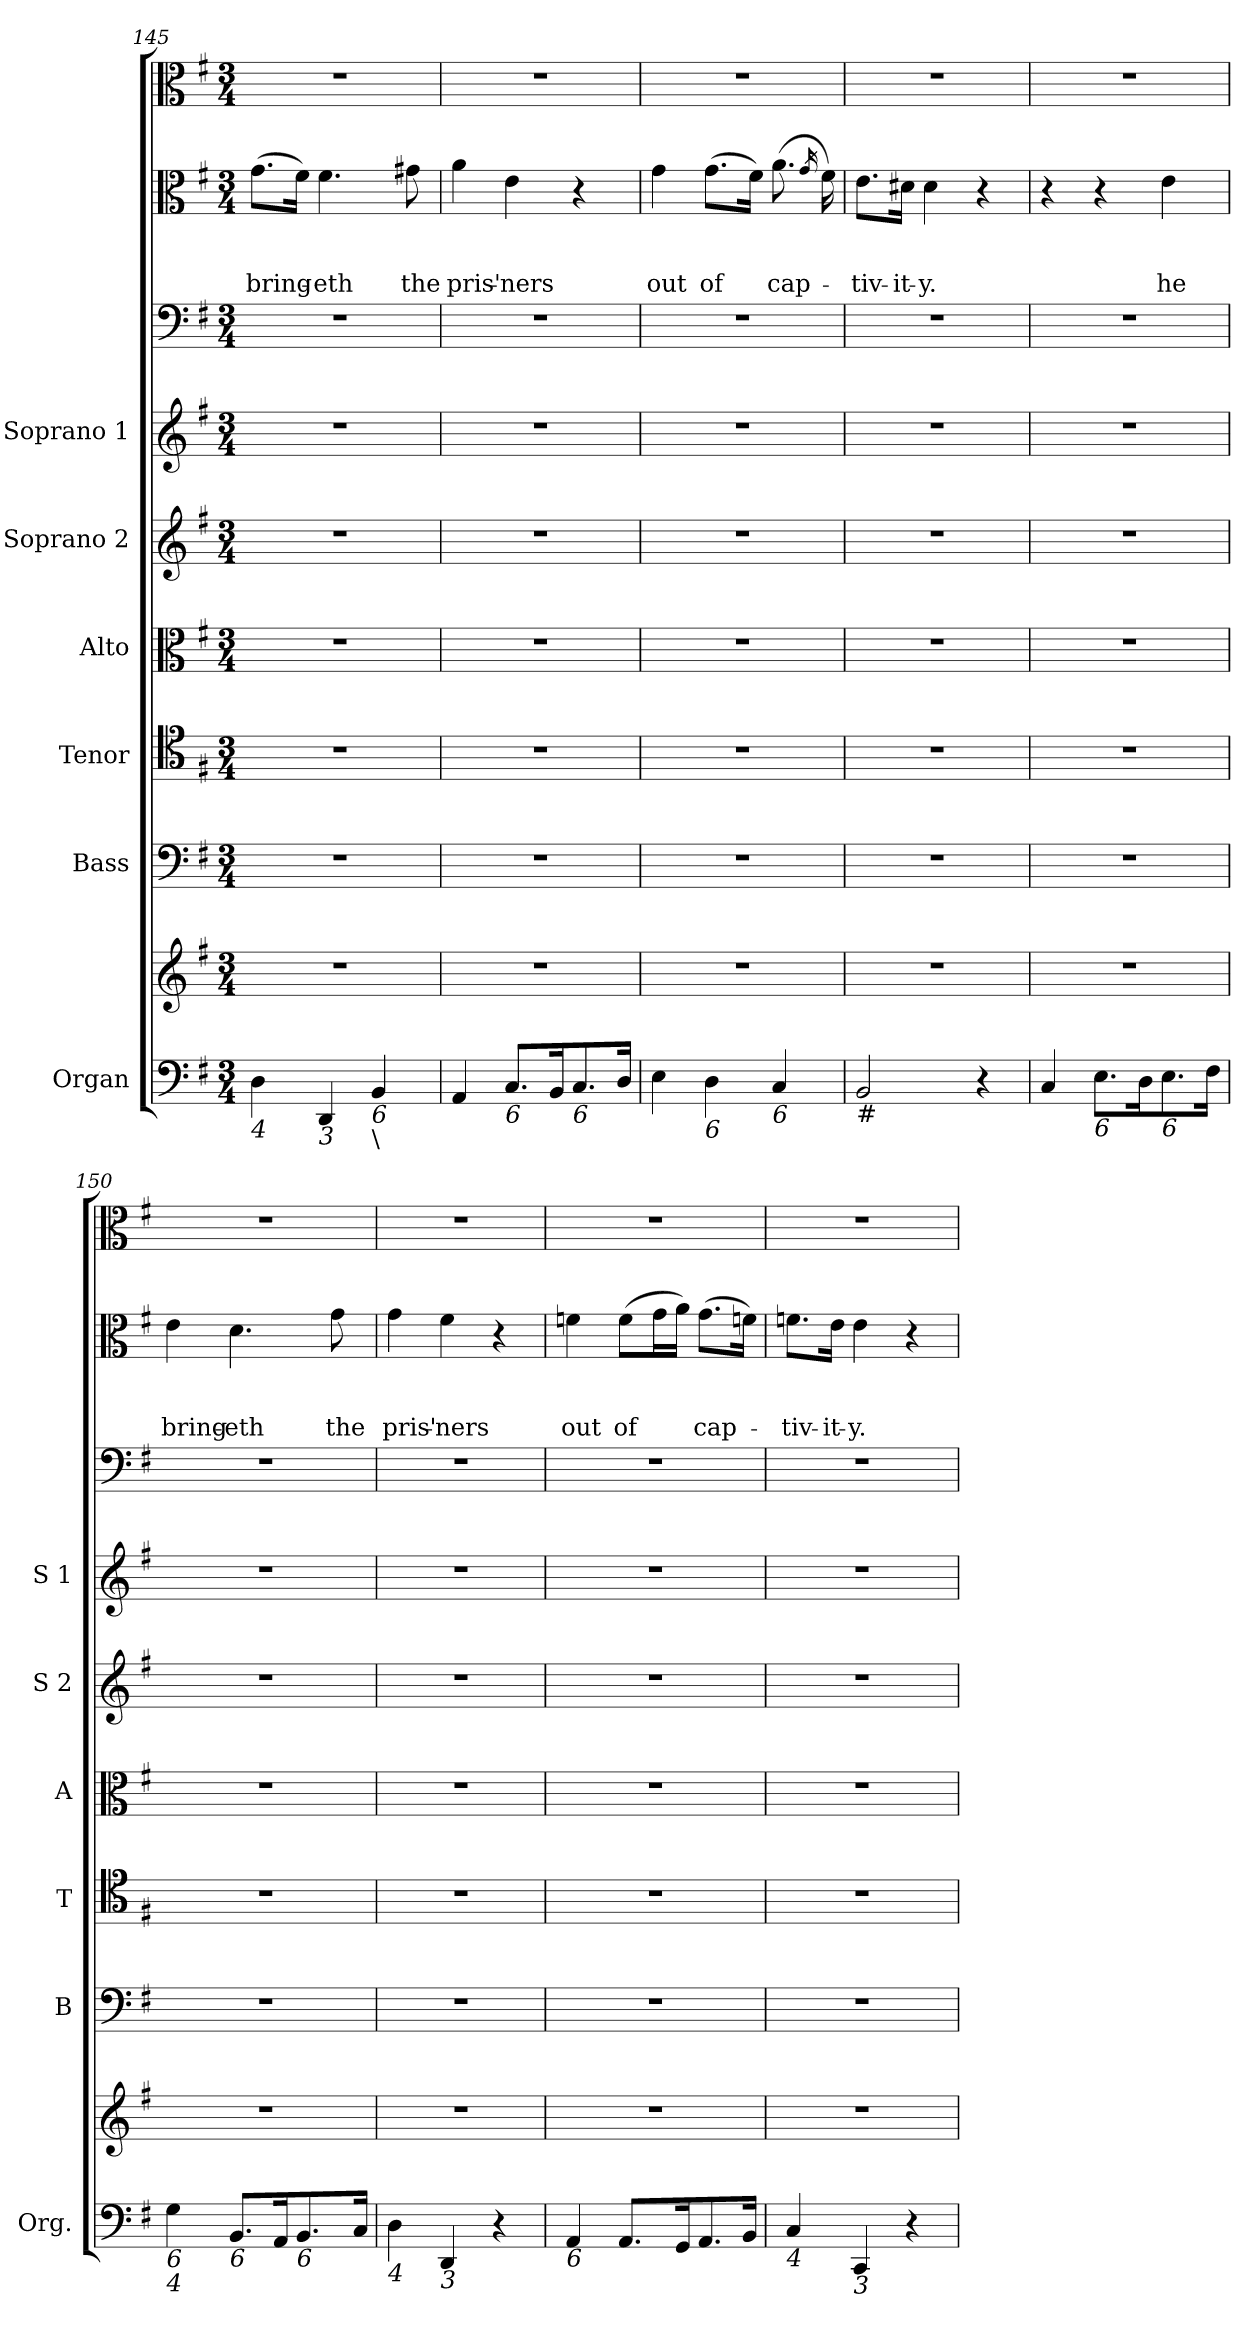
**kern	**kern	**kern	**kern	**kern	**kern	**kern	**kern	**kern	**text	**text	**text	**kern
*part9	*part9	*part8	*part7	*part6	*part5	*part4	*part3	*part2	*part2	*part2	*part2	*part1
*staff10	*staff9	*staff8	*staff7	*staff6	*staff5	*staff4	*staff3	*staff2	*staff2	*staff2	*staff2	*staff1
*I"Organ	*	*I"Bass	*I"Tenor	*I"Alto	*I"Soprano 2	*I"Soprano 1	*	*	*	*	*	*
*I'Org.	*	*I'B	*I'T	*I'A	*I'S 2	*I'S 1	*	*	*	*	*	*
*clefF4	*clefG2	*clefF4	*clefC4	*clefC3	*clefG2	*clefG2	*clefF4	*clefC3	*	*	*	*clefC3
*k[f#]	*k[f#]	*k[f#]	*k[f#]	*k[f#]	*k[f#]	*k[f#]	*k[f#]	*k[f#]	*	*	*	*k[f#]
*G:	*G:	*G:	*G:	*G:	*G:	*G:	*G:	*G:	*	*	*	*G:
*M3/4	*M3/4	*M3/4	*M3/4	*M3/4	*M3/4	*M3/4	*M3/4	*M3/4	*	*	*	*M3/4
=145	=145	=145	=145	=145	=145	=145	=145	=145	=145	=145	=145	=145
!LO:TX:b:i:t=4	!	!	!	!	!	!	!	!	!	!	!	!
!	!	!	!	!	!	!	!	!	!	!	!LO:LY:b	!
4D\	2.r	2.r	2.r	2.r	2.r	2.r	2.r	(>8.g\L	.	.	bring-	2.r
.	.	.	.	.	.	.	.	16f#\Jk)	.	.	.	.
!LO:TX:b:i:t=3	!	!	!	!	!	!	!	!	!	!	!	!
!	!	!	!	!	!	!	!	!	!	!	!LO:LY:b	!
4DD/	.	.	.	.	.	.	.	4.f#\	.	.	-eth	.
!LO:TX:b:i:t=6	!	!	!	!	!	!	!	!	!	!	!	!
!LO:TX:b:t=\	!	!	!	!	!	!	!	!	!	!	!	!
4BB/	.	.	.	.	.	.	.	.	.	.	.	.
!	!	!	!	!	!	!	!	!	!	!	!LO:LY:b	!
.	.	.	.	.	.	.	.	8g#X\	.	.	the	.
=146	=146	=146	=146	=146	=146	=146	=146	=146	=146	=146	=146	=146
!	!	!	!	!	!	!	!	!	!	!	!LO:LY:b	!
4AA/	2.r	2.r	2.r	2.r	2.r	2.r	2.r	4a\	.	.	pris'-	2.r
!LO:TX:b:i:t=6	!	!	!	!	!	!	!	!	!	!	!	!
!	!	!	!	!	!	!	!	!	!	!	!LO:LY:b	!
8.C/L	.	.	.	.	.	.	.	4e\	.	.	-ners	.
16BB/k	.	.	.	.	.	.	.	.	.	.	.	.
!LO:TX:b:i:t=6	!	!	!	!	!	!	!	!	!	!	!	!
8.C/	.	.	.	.	.	.	.	4r	.	.	.	.
16D/Jk	.	.	.	.	.	.	.	.	.	.	.	.
!!LO:LB:g=z
=147	=147	=147	=147	=147	=147	=147	=147	=147	=147	=147	=147	=147
!	!	!	!	!	!	!	!	!	!	!	!LO:LY:b	!
4E\	2.r	2.r	2.r	2.r	2.r	2.r	2.r	4g\	.	.	out	2.r
!LO:TX:b:i:t=6	!	!	!	!	!	!	!	!	!	!	!	!
!	!	!	!	!	!	!	!	!	!	!	!LO:LY:b	!
4D\	.	.	.	.	.	.	.	(>8.g\L	.	.	of	.
.	.	.	.	.	.	.	.	16f#\Jk)	.	.	.	.
!LO:TX:b:i:t=6	!	!	!	!	!	!	!	!	!	!	!	!
!	!	!	!	!	!	!	!	!	!	!	!LO:LY:b	!
4C/	.	.	.	.	.	.	.	(>8.a\	.	.	cap-	.
.	.	.	.	.	.	.	.	16qg/	.	.	.	.
.	.	.	.	.	.	.	.	16f#\)	.	.	.	.
=148	=148	=148	=148	=148	=148	=148	=148	=148	=148	=148	=148	=148
!LO:TX:b:t=#	!	!	!	!	!	!	!	!	!	!	!	!
!	!	!	!	!	!	!	!	!	!	!	!LO:LY:b	!
2BB/	2.r	2.r	2.r	2.r	2.r	2.r	2.r	8.e\L	.	.	-tiv-	2.r
!	!	!	!	!	!	!	!	!	!	!	!LO:LY:b	!
.	.	.	.	.	.	.	.	16d#X\Jk	.	.	-it-	.
!	!	!	!	!	!	!	!	!	!	!	!LO:LY:b	!
.	.	.	.	.	.	.	.	4d#\	.	.	-y.	.
4r	.	.	.	.	.	.	.	4r	.	.	.	.
=149	=149	=149	=149	=149	=149	=149	=149	=149	=149	=149	=149	=149
4C/	2.r	2.r	2.r	2.r	2.r	2.r	2.r	4r	.	.	.	2.r
!LO:TX:b:i:t=6	!	!	!	!	!	!	!	!	!	!	!	!
8.E\L	.	.	.	.	.	.	.	4r	.	.	.	.
16D\k	.	.	.	.	.	.	.	.	.	.	.	.
!LO:TX:b:i:t=6	!	!	!	!	!	!	!	!	!	!	!	!
!	!	!	!	!	!	!	!	!	!	!	!LO:LY:b	!
8.E\	.	.	.	.	.	.	.	4e\	.	.	he	.
16F#\Jk	.	.	.	.	.	.	.	.	.	.	.	.
=150	=150	=150	=150	=150	=150	=150	=150	=150	=150	=150	=150	=150
!LO:TX:b:i:t=6	!	!	!	!	!	!	!	!	!	!	!	!
!LO:TX:b:i:t=4	!	!	!	!	!	!	!	!	!	!	!	!
!	!	!	!	!	!	!	!	!	!	!	!LO:LY:b	!
4G\	2.r	2.r	2.r	2.r	2.r	2.r	2.r	4e\	.	.	bring-	2.r
!LO:TX:b:i:t=6	!	!	!	!	!	!	!	!	!	!	!	!
!	!	!	!	!	!	!	!	!	!	!	!LO:LY:b	!
8.BB/L	.	.	.	.	.	.	.	4.d\	.	.	-eth	.
16AA/k	.	.	.	.	.	.	.	.	.	.	.	.
!LO:TX:b:i:t=6	!	!	!	!	!	!	!	!	!	!	!	!
8.BB/	.	.	.	.	.	.	.	.	.	.	.	.
!	!	!	!	!	!	!	!	!	!	!	!LO:LY:b	!
.	.	.	.	.	.	.	.	8g\	.	.	the	.
16C/Jk	.	.	.	.	.	.	.	.	.	.	.	.
=151	=151	=151	=151	=151	=151	=151	=151	=151	=151	=151	=151	=151
!LO:TX:b:i:t=4	!	!	!	!	!	!	!	!	!	!	!	!
!	!	!	!	!	!	!	!	!	!	!	!LO:LY:b	!
4D\	2.r	2.r	2.r	2.r	2.r	2.r	2.r	4g\	.	.	pris'-	2.r
!LO:TX:b:i:t=3	!	!	!	!	!	!	!	!	!	!	!	!
!	!	!	!	!	!	!	!	!	!	!	!LO:LY:b	!
4DD/	.	.	.	.	.	.	.	4f#\	.	.	-ners	.
4r	.	.	.	.	.	.	.	4r	.	.	.	.
=152	=152	=152	=152	=152	=152	=152	=152	=152	=152	=152	=152	=152
!LO:TX:b:i:t=6	!	!	!	!	!	!	!	!	!	!	!	!
!	!	!	!	!	!	!	!	!	!	!	!LO:LY:b	!
4AA/	2.r	2.r	2.r	2.r	2.r	2.r	2.r	4fn\	.	.	out	2.r
!	!	!	!	!	!	!	!	!	!	!	!LO:LY:b	!
8.AA/L	.	.	.	.	.	.	.	(>8f\L	.	.	of	.
.	.	.	.	.	.	.	.	16g\L	.	.	.	.
16GG/k	.	.	.	.	.	.	.	16a\JJ)	.	.	.	.
!	!	!	!	!	!	!	!	!	!	!	!LO:LY:b	!
8.AA/	.	.	.	.	.	.	.	(>8.g\L	.	.	cap-	.
16BB/Jk	.	.	.	.	.	.	.	16fn\Jk)	.	.	.	.
!!LO:LB:g=z
=153	=153	=153	=153	=153	=153	=153	=153	=153	=153	=153	=153	=153
!LO:TX:b:i:t=4	!	!	!	!	!	!	!	!	!	!	!	!
!	!	!	!	!	!	!	!	!	!	!	!LO:LY:b	!
4C/	2.r	2.r	2.r	2.r	2.r	2.r	2.r	8.fn\L	.	.	-tiv-	2.r
!	!	!	!	!	!	!	!	!	!	!	!LO:LY:b	!
.	.	.	.	.	.	.	.	16e\Jk	.	.	-it-	.
!LO:TX:b:i:t=3	!	!	!	!	!	!	!	!	!	!	!	!
!	!	!	!	!	!	!	!	!	!	!	!LO:LY:b	!
4CC/	.	.	.	.	.	.	.	4e\	.	.	-y.	.
4r	.	.	.	.	.	.	.	4r	.	.	.	.
=	=	=	=	=	=	=	=	=	=	=	=	=
*-	*-	*-	*-	*-	*-	*-	*-	*-	*-	*-	*-	*-
